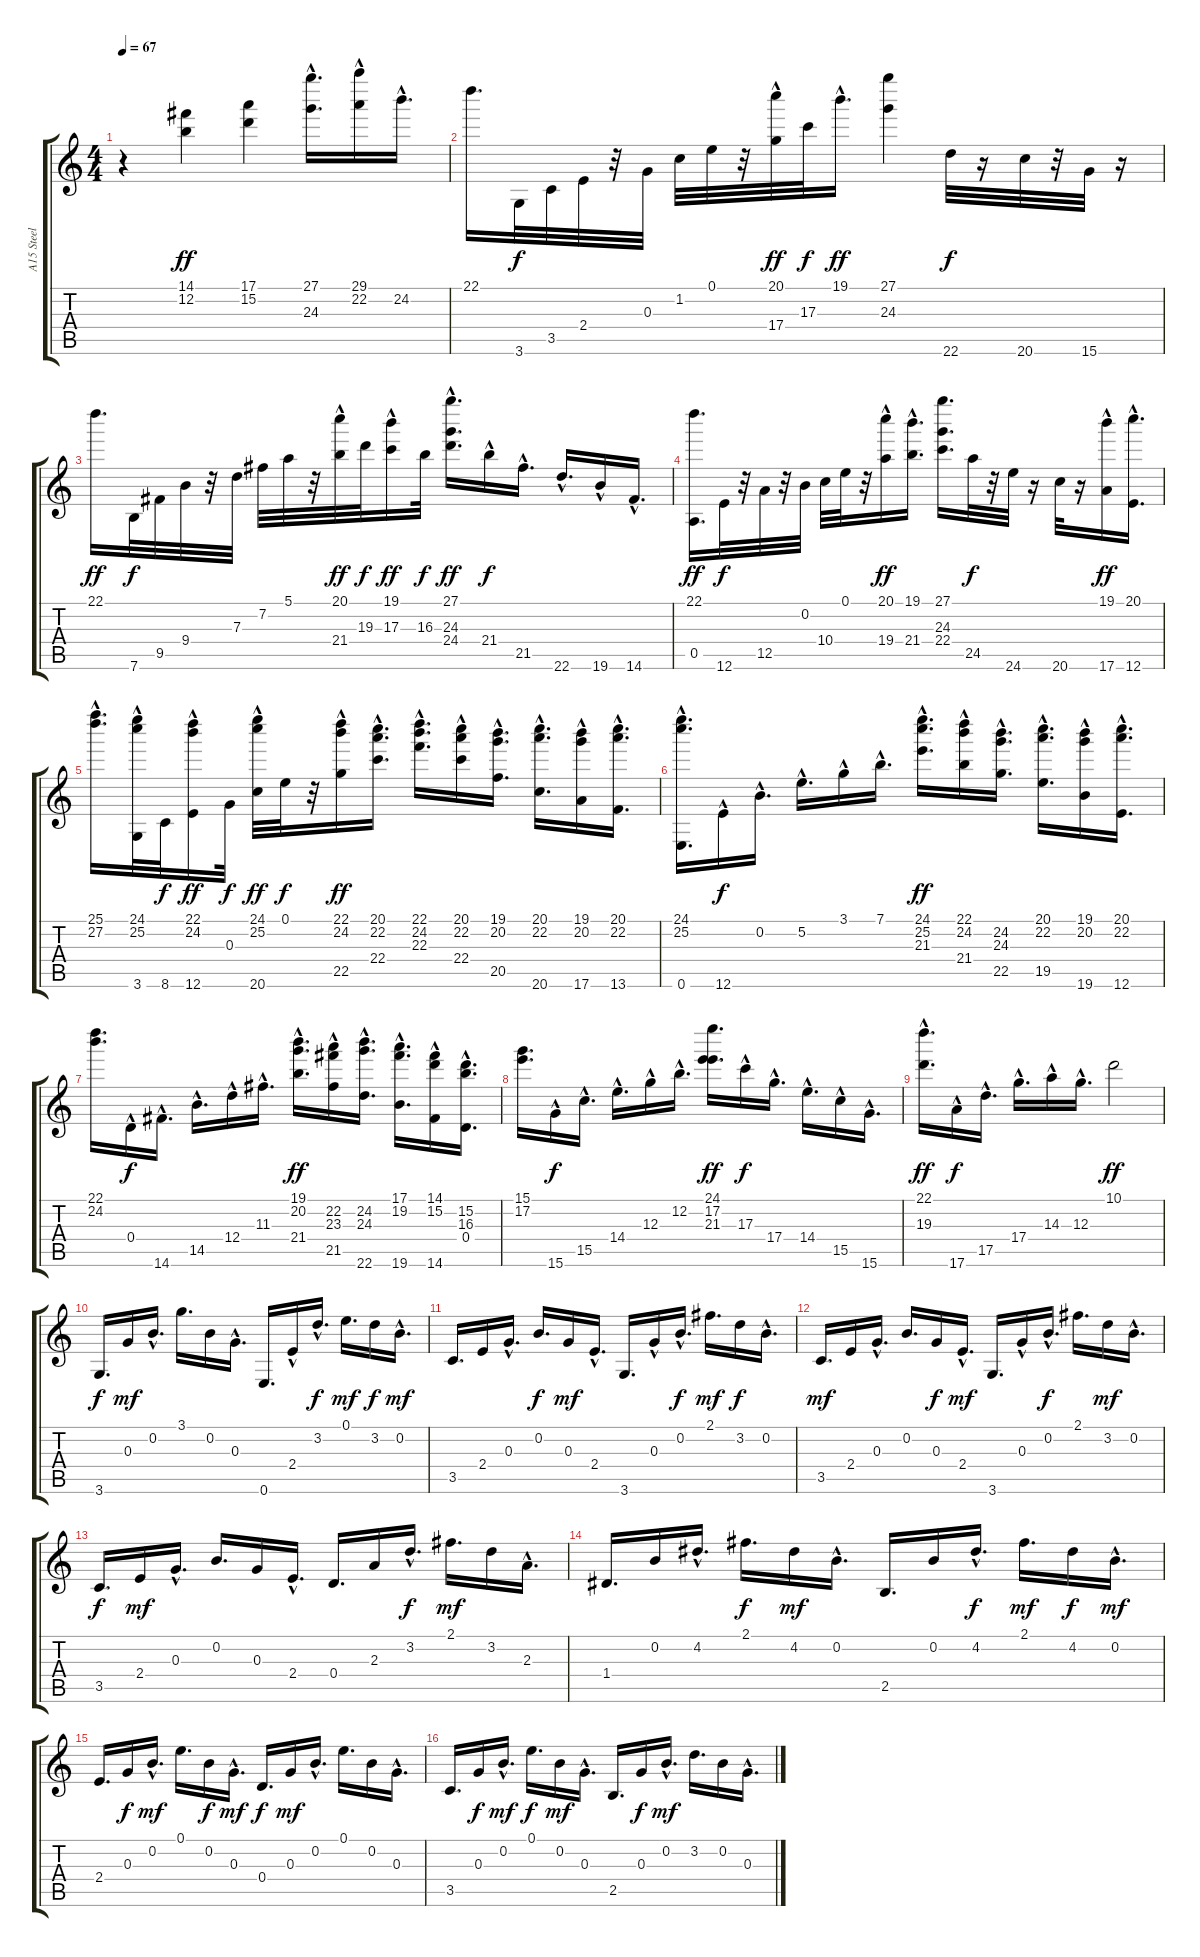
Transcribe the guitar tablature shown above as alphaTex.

\track ("A15 Steel GT & Piano" "A15 Steel ") {instrument acousticguitarsteel}
\staff {score tabs}
\tuning (E4 B3 G3 D3 A2 E2) {hide}
\ts (4 4)
\tempo 67
\clef g2
\ks c
r.4{dy f} (14.1 12.2).4{dy ff balance 8 instrument acousticgrandpiano} (17.1 15.2).4 (27.1{hac} 24.3{hac}).16{d} (29.1{hac} 22.2{hac}).16 24.2{hac}.16{d} |
22.1.16{d} 3.6.32{dy f} 3.5.32 2.4.32 r.32 0.3.32 1.2.32 0.1.32 r.32 (20.1{hac} 17.4).32{dy ff} 17.3.32{dy f} 19.1{hac}.16{d dy ff} (27.1 24.3).4 22.6.32{dy f} r.16 20.6.32 r.32 15.6.32 r.16 |
22.1.16{d dy ff} 7.6.32{dy f} 9.5.32 9.4.32 r.32 7.3.32 7.2.32 5.1.32 r.32 (20.1{hac} 21.4).32{dy ff} 19.3.32{dy f} (19.1{hac} 17.3).16{dy ff} 16.3.32{dy f} (27.1 24.3 24.4{hac}).16{d dy ff} 21.4{hac}.16{dy f} 21.5{hac}.16{d} 22.6{hac}.16{d} 19.6{hac}.16 14.6{hac}.16{d} |
(22.1 0.5).16{d dy ff} 12.6.32{dy f} r.32 12.5.32 r.32 0.2.32 10.4.32 0.1.32 r.32 (20.1{hac} 19.4).16{dy ff} (19.1{hac} 21.4).16{d} (27.1 24.3 22.4).16{d} 24.5.32{dy f} r.32 24.6.32 r.16 20.6.32 r.16 (19.1{hac} 17.6).16{dy ff} (20.1{hac} 12.6).16{d} |
(25.1{hac} 27.2{hac}).16{d} (24.1{hac} 25.2{hac} 3.6).32 8.6.32{dy f} (22.1{hac} 24.2{hac} 12.6).16{dy ff} 0.3.32{dy f} (24.1{hac} 25.2{hac} 20.6).32{dy ff} 0.1.32{dy f} r.32 (22.1{hac} 24.2{hac} 22.5).16{dy ff} (20.1{hac} 22.2{hac} 22.4).16{d} (22.1{hac} 24.2{hac} 22.3).16{d} (20.1{hac} 22.2{hac} 22.4).16 (19.1{hac} 20.2{hac} 20.5).16{d} (20.1{hac} 22.2{hac} 20.6).16{d} (19.1{hac} 20.2{hac} 17.6).16 (20.1{hac} 22.2{hac} 13.6).16{d} |
(24.1 25.2 0.6{hac}).16{d} 12.6{hac}.16{dy f} 0.2{hac}.16{d} 5.2{hac}.16{d} 3.1{hac}.16 7.1{hac}.16{d} (24.1{hac} 25.2{hac} 21.3{hac}).16{d dy ff} (22.1{hac} 24.2{hac} 21.4{hac}).16 (24.2{hac} 24.3{hac} 22.5{hac}).16{d} (20.1{hac} 22.2{hac} 19.5{hac}).16{d} (19.1{hac} 20.2{hac} 19.6{hac}).16 (20.1{hac} 22.2{hac} 12.6{hac}).16{d} |
(22.1 24.2).16{d} 0.4{hac}.16{dy f} 14.6{hac}.16{d} 14.5{hac}.16{d} 12.4{hac}.16 11.3{hac}.16{d} (19.1{hac} 20.2{hac} 21.4{hac}).16{d dy ff} (22.2{hac} 23.3{hac} 21.5{hac}).16 (24.2{hac} 24.3{hac} 22.6{hac}).16{d} (17.1{hac} 19.2{hac} 19.6{hac}).16{d} (14.1{hac} 15.2{hac} 14.6{hac}).16 (15.2{hac} 16.3{hac} 0.4{hac}).16{d} |
(15.1 17.2).16{d} 15.6{hac}.16{dy f} 15.5{hac}.16{d} 14.4{hac}.16{d} 12.3{hac}.16 12.2{hac}.16{d} (24.1 17.2 21.3).16{d dy ff} 17.3{hac}.16{dy f} 17.4{hac}.16{d} 14.4{hac}.16{d} 15.5{hac}.16 15.6{hac}.16{d} |
(22.1 19.3{hac}).16{d dy ff} 17.6{hac}.16{dy f} 17.5{hac}.16{d} 17.4{hac}.16{d} 14.3{hac}.16 12.3{hac}.16{d} 10.1.2{dy ff} |
3.6.16{d dy f balance 12 instrument acousticguitarsteel} 0.3.16{dy mf} 0.2{hac}.16{d} 3.1.16{d} 0.2.16 0.3{hac}.16{d} 0.6.16{d} 2.4{hac}.16 3.2{hac}.16{d dy f} 0.1.16{d dy mf} 3.2.16{dy f} 0.2{hac}.16{d dy mf} |
3.5.16{d} 2.4.16 0.3{hac}.16{d} 0.2.16{d dy f} 0.3.16{dy mf} 2.4{hac}.16{d} 3.6.16{d} 0.3{hac}.16 0.2{hac}.16{d dy f} 2.1.16{d dy mf} 3.2.16{dy f} 0.2{hac}.16{d} |
3.5.16{d dy mf} 2.4.16 0.3{hac}.16{d} 0.2.16{d} 0.3.16{dy f} 2.4{hac}.16{d dy mf} 3.6.16{d} 0.3{hac}.16 0.2{hac}.16{d dy f} 2.1.16{d} 3.2.16{dy mf} 0.2{hac}.16{d} |
3.5.16{d dy f} 2.4.16{dy mf} 0.3{hac}.16{d} 0.2.16{d} 0.3.16 2.4{hac}.16{d} 0.4.16{d} 2.3.16 3.2{hac}.16{d dy f} 2.1.16{d dy mf} 3.2.16 2.3{hac}.16{d} |
1.4.16{d} 0.2.16 4.2{hac}.16{d} 2.1.16{d dy f} 4.2.16{dy mf} 0.2{hac}.16{d} 2.5.16{d} 0.2.16 4.2{hac}.16{d dy f} 2.1.16{d dy mf} 4.2.16{dy f} 0.2{hac}.16{d dy mf} |
2.4.16{d} 0.3.16{dy f} 0.2{hac}.16{d dy mf} 0.1.16{d} 0.2.16{dy f} 0.3{hac}.16{d dy mf} 0.4.16{d dy f} 0.3.16{dy mf} 0.2{hac}.16{d} 0.1.16{d} 0.2.16 0.3{hac}.16{d} |
3.5.16{d} 0.3.16{dy f} 0.2{hac}.16{d dy mf} 0.1.16{d dy f} 0.2.16{dy mf} 0.3{hac}.16{d} 2.5.16{d} 0.3.16{dy f} 0.2{hac}.16{d dy mf} 3.2.16{d} 0.2.16 0.3{hac}.16{d}
